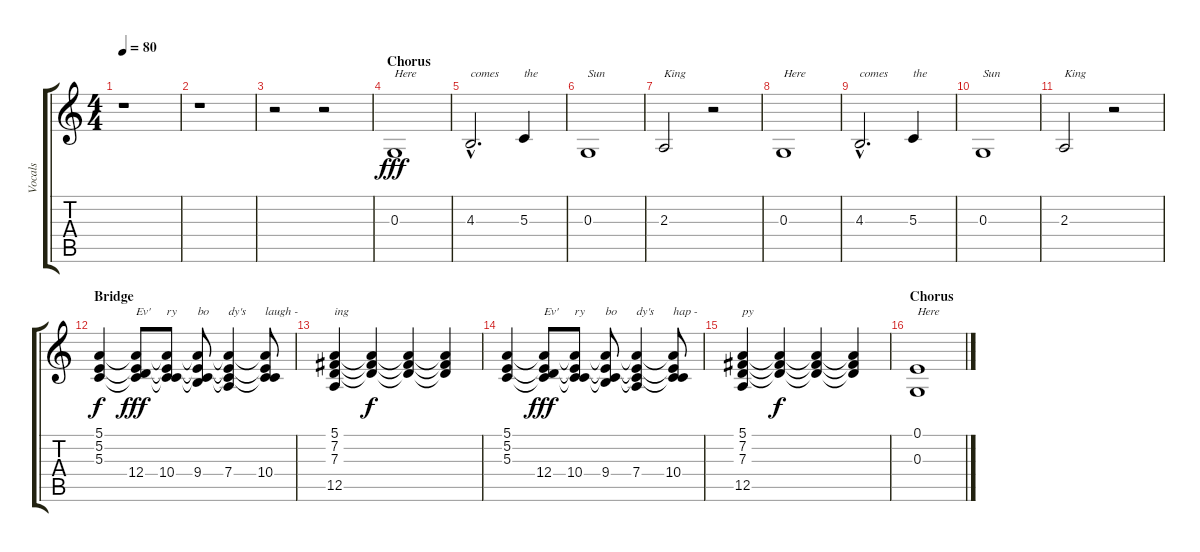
\track ("Vocals" "Vocals") {instrument choiraahs}
\staff {score tabs}
\tuning (E4 B3 G3 D3 A2 E2) {hide}
\ts (4 4)
\tempo 80
\clef g2
\ks c
r.1{dy fff} |
r.1 |
r.2 r.2 |
\section ("" "Chorus")
0.3.1{txt "Here"} |
4.3{hac}.2{d txt "comes"} 5.3.4{txt "the"} |
0.3.1{txt "Sun"} |
2.3.2{txt "King"} r.2 |
0.3.1{txt "Here"} |
4.3{hac}.2{d txt "comes"} 5.3.4{txt "the"} |
0.3.1{txt "Sun"} |
2.3.2{txt "King"} r.2 |
\section ("" "Bridge")
(5.1 5.2 5.3).4{dy f} (5.1{t} 5.2{t} 5.3{t} 12.4).8{txt "Ev'" dy fff} (5.1{t} 5.2{t} 5.3{t} 10.4).8{txt "ry"} (5.1{t} 5.2{t} 5.3{t} 9.4).8{txt "bo"} (5.1{t} 5.2{t} 5.3{t} 7.4).4{txt "dy's"} (5.1{t} 5.2{t} 5.3{t} 10.4).8{txt "laugh -"} |
(5.1 7.2 7.3 12.5).4{txt "ing"} (5.1{t} 7.2{t} 7.3{t}).4{dy f} (5.1{t} 7.2{t} 7.3{t}).4 (5.1{t} 7.2{t} 7.3{t}).4 |
(5.1 5.2 5.3).4 (5.1{t} 5.2{t} 5.3{t} 12.4).8{txt "Ev'" dy fff} (5.1{t} 5.2{t} 5.3{t} 10.4).8{txt "ry"} (5.1{t} 5.2{t} 5.3{t} 9.4).8{txt "bo"} (5.1{t} 5.2{t} 5.3{t} 7.4).4{txt "dy's"} (5.1{t} 5.2{t} 5.3{t} 10.4).8{txt "hap -"} |
(5.1 7.2 7.3 12.5).4{txt "py"} (5.1{t} 7.2{t} 7.3{t}).4{dy f} (5.1{t} 7.2{t} 7.3{t}).4 (5.1{t} 7.2{t} 7.3{t}).4 |
\section ("" "Chorus")
(0.1 0.3).1{txt "Here" volume 13 instrument choiraahs}
